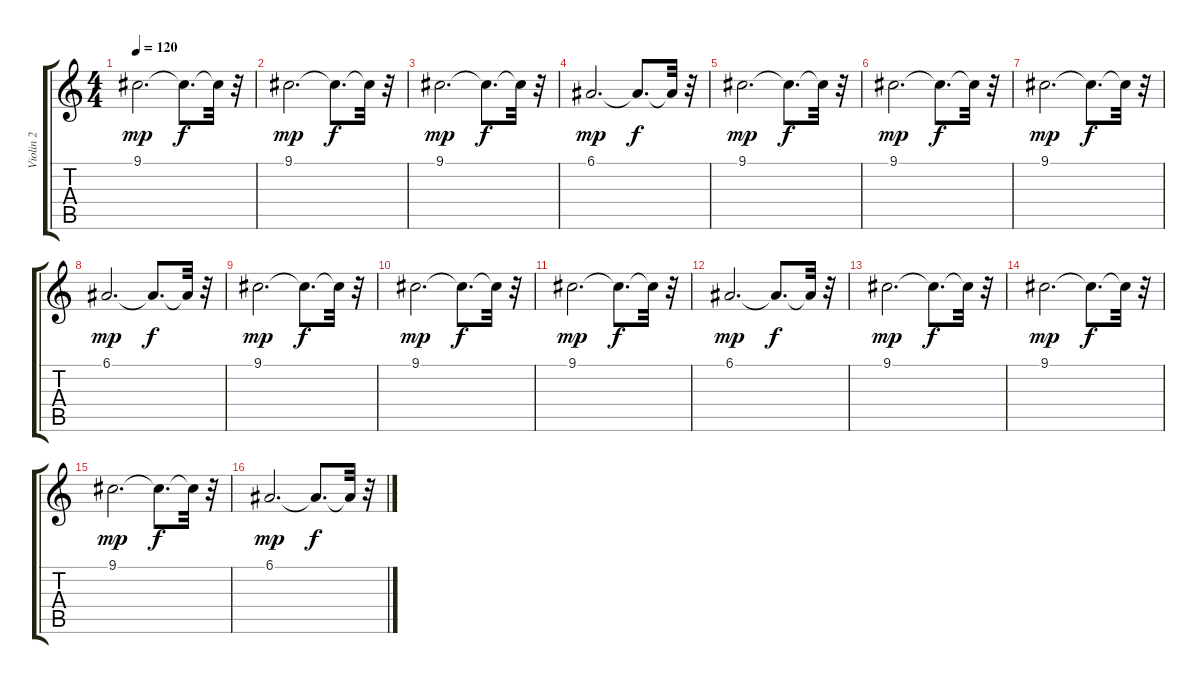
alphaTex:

\track ("Violin 2" "Violin 2") {instrument stringensemble1}
\staff {score tabs}
\tuning (E4 B3 G3 D3 A2 E2) {hide}
\ts (4 4)
\tempo 120
\clef g2
\ks c
9.1.2{d dy mp volume 12} 9.1{t}.8{d dy f} 9.1{t}.32 r.32 |
9.1.2{d dy mp volume 12} 9.1{t}.8{d dy f} 9.1{t}.32 r.32 |
9.1.2{d dy mp volume 12} 9.1{t}.8{d dy f} 9.1{t}.32 r.32 |
6.1.2{d dy mp volume 12} 6.1{t}.8{d dy f} 6.1{t}.32 r.32 |
9.1.2{d dy mp volume 12} 9.1{t}.8{d dy f} 9.1{t}.32 r.32 |
9.1.2{d dy mp volume 12} 9.1{t}.8{d dy f} 9.1{t}.32 r.32 |
9.1.2{d dy mp volume 12} 9.1{t}.8{d dy f} 9.1{t}.32 r.32 |
6.1.2{d dy mp volume 12} 6.1{t}.8{d dy f} 6.1{t}.32 r.32 |
9.1.2{d dy mp volume 12} 9.1{t}.8{d dy f} 9.1{t}.32 r.32 |
9.1.2{d dy mp volume 12} 9.1{t}.8{d dy f} 9.1{t}.32 r.32 |
9.1.2{d dy mp volume 12} 9.1{t}.8{d dy f} 9.1{t}.32 r.32 |
6.1.2{d dy mp volume 12} 6.1{t}.8{d dy f} 6.1{t}.32 r.32 |
9.1.2{d dy mp volume 12} 9.1{t}.8{d dy f} 9.1{t}.32 r.32 |
9.1.2{d dy mp volume 12} 9.1{t}.8{d dy f} 9.1{t}.32 r.32 |
9.1.2{d dy mp volume 12} 9.1{t}.8{d dy f} 9.1{t}.32 r.32 |
6.1.2{d dy mp volume 12} 6.1{t}.8{d dy f} 6.1{t}.32 r.32
